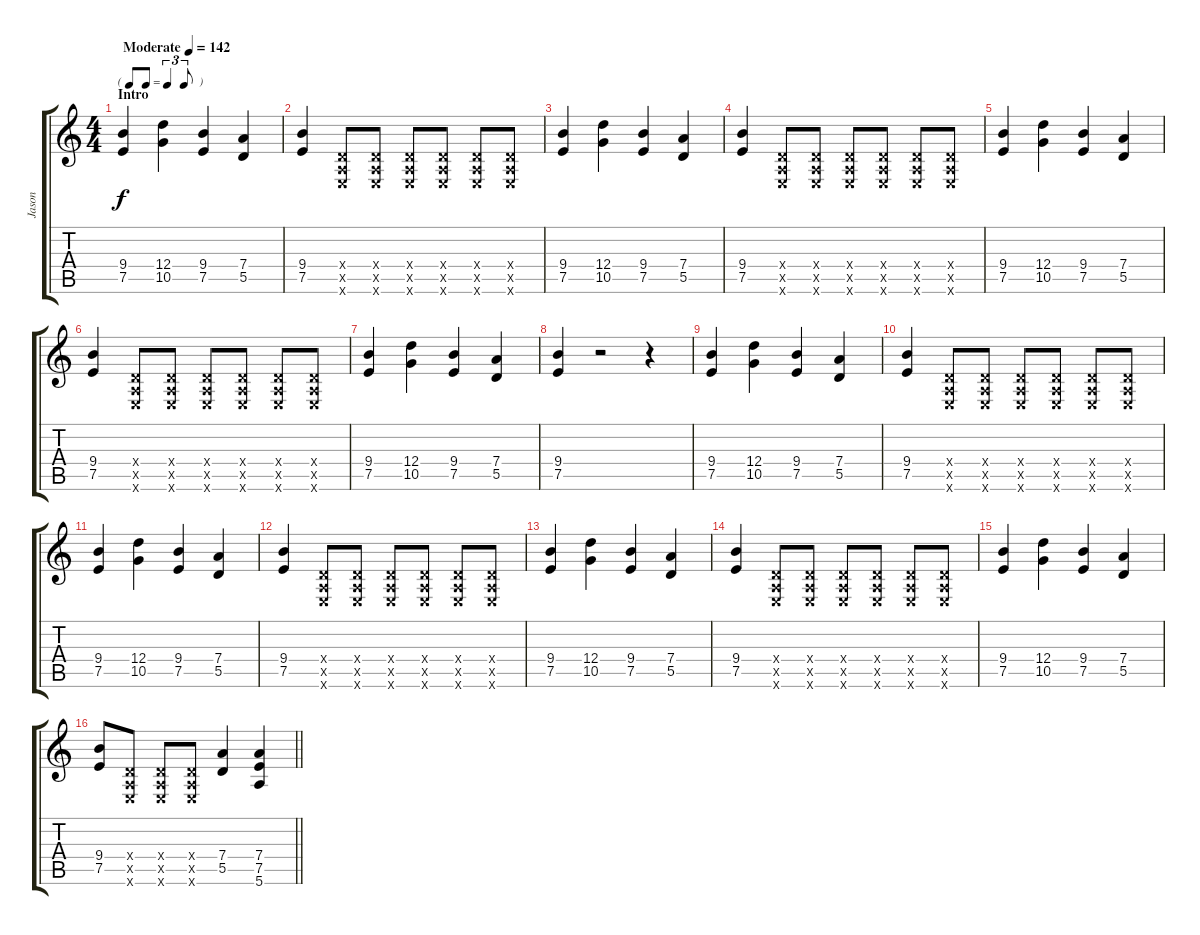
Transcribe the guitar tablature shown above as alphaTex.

\track ("Jason" "Jason") {instrument overdrivenguitar}
\staff {score tabs}
\tuning (E4 B3 G3 D3 A2 E2) {hide}
\ts (4 4)
\tf triplet8th
\section ("" "Intro")
\tempo (142 "Moderate")
\clef g2
\ks c
(9.4 7.5).4{dy f instrument overdrivenguitar} (12.4 10.5).4 (9.4 7.5).4 (7.4 5.5).4 |
(9.4 7.5).4 (0.4{x} 0.5{x} 0.6{x}).8 (0.4{x} 0.5{x} 0.6{x}).8 (0.4{x} 0.5{x} 0.6{x}).8 (0.4{x} 0.5{x} 0.6{x}).8 (0.4{x} 0.5{x} 0.6{x}).8 (0.4{x} 0.5{x} 0.6{x}).8 |
(9.4 7.5).4 (12.4 10.5).4 (9.4 7.5).4 (7.4 5.5).4 |
(9.4 7.5).4 (0.4{x} 0.5{x} 0.6{x}).8 (0.4{x} 0.5{x} 0.6{x}).8 (0.4{x} 0.5{x} 0.6{x}).8 (0.4{x} 0.5{x} 0.6{x}).8 (0.4{x} 0.5{x} 0.6{x}).8 (0.4{x} 0.5{x} 0.6{x}).8 |
(9.4 7.5).4 (12.4 10.5).4 (9.4 7.5).4 (7.4 5.5).4 |
(9.4 7.5).4 (0.4{x} 0.5{x} 0.6{x}).8 (0.4{x} 0.5{x} 0.6{x}).8 (0.4{x} 0.5{x} 0.6{x}).8 (0.4{x} 0.5{x} 0.6{x}).8 (0.4{x} 0.5{x} 0.6{x}).8 (0.4{x} 0.5{x} 0.6{x}).8 |
(9.4 7.5).4 (12.4 10.5).4 (9.4 7.5).4 (7.4 5.5).4 |
(9.4 7.5).4 r.2 r.4 |
(9.4 7.5).4 (12.4 10.5).4 (9.4 7.5).4 (7.4 5.5).4 |
(9.4 7.5).4 (0.4{x} 0.5{x} 0.6{x}).8 (0.4{x} 0.5{x} 0.6{x}).8 (0.4{x} 0.5{x} 0.6{x}).8 (0.4{x} 0.5{x} 0.6{x}).8 (0.4{x} 0.5{x} 0.6{x}).8 (0.4{x} 0.5{x} 0.6{x}).8 |
(9.4 7.5).4 (12.4 10.5).4 (9.4 7.5).4 (7.4 5.5).4 |
(9.4 7.5).4 (0.4{x} 0.5{x} 0.6{x}).8 (0.4{x} 0.5{x} 0.6{x}).8 (0.4{x} 0.5{x} 0.6{x}).8 (0.4{x} 0.5{x} 0.6{x}).8 (0.4{x} 0.5{x} 0.6{x}).8 (0.4{x} 0.5{x} 0.6{x}).8 |
(9.4 7.5).4 (12.4 10.5).4 (9.4 7.5).4 (7.4 5.5).4 |
(9.4 7.5).4 (0.4{x} 0.5{x} 0.6{x}).8 (0.4{x} 0.5{x} 0.6{x}).8 (0.4{x} 0.5{x} 0.6{x}).8 (0.4{x} 0.5{x} 0.6{x}).8 (0.4{x} 0.5{x} 0.6{x}).8 (0.4{x} 0.5{x} 0.6{x}).8 |
(9.4 7.5).4 (12.4 10.5).4 (9.4 7.5).4 (7.4 5.5).4 |
\barLineRight lightlight
(9.4 7.5).8 (0.4{x} 0.5{x} 0.6{x}).8 (0.4{x} 0.5{x} 0.6{x}).8 (0.4{x} 0.5{x} 0.6{x}).8 (7.4 5.5).4 (7.4 7.5 5.6).4
